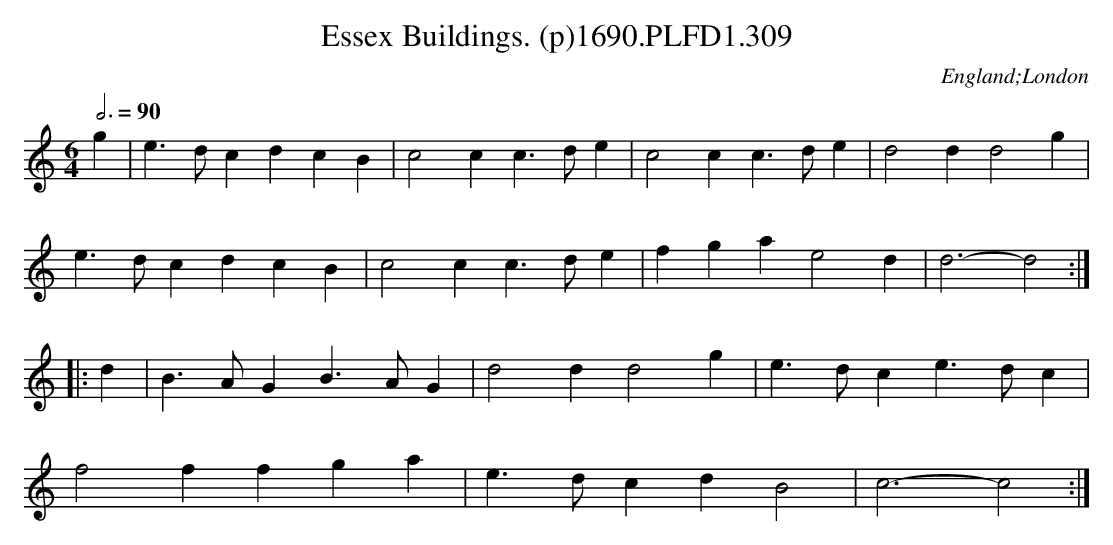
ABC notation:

X:1
T:Essex Buildings. (p)1690.PLFD1.309
M:6/4
L:1/4
Q:3/4=90
O:England;London
K:C
g|e>dcdcB|c2cc>de|c2cc>de|d2dd2g|
e>dcdcB|c2cc>de|fgae2d|d3-d2:|
|:d|B>AGB>AG|d2dd2g|e>dce>dc|
f2ffga|e>dcdB2|c3-c2:|
